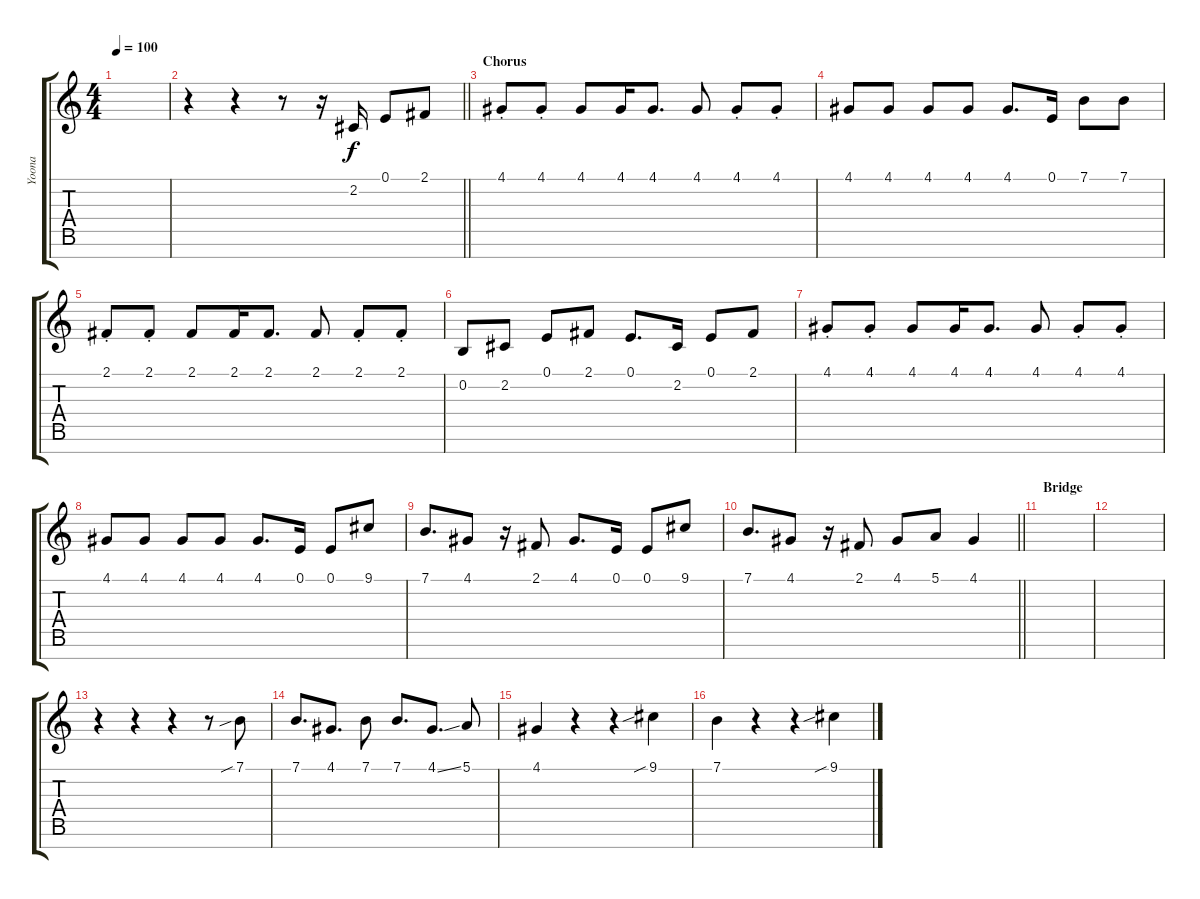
\track ("Yoona" "Yoona") {instrument altosax}
\staff {score tabs}
\tuning (E4 B3 G3 D3 A2 E2 B1) {hide}
\ts (4 4)
\tempo 100
\clef g2
\ks c
|
\barLineRight lightlight
r.4 r.4 r.8 r.16 2.2.16 0.1.8 2.1.8 |
\section ("" "Chorus")
4.1{st}.8 4.1{st}.8 4.1.8 4.1.16 4.1.8{d} 4.1.8 4.1{st}.8 4.1{st}.8 |
4.1.8 4.1.8 4.1.8 4.1.8 4.1.8{d} 0.1.16 7.1.8 7.1.8 |
2.1{st}.8 2.1{st}.8 2.1.8 2.1.16 2.1.8{d} 2.1.8 2.1{st}.8 2.1{st}.8 |
0.2.8 2.2.8 0.1.8 2.1.8 0.1.8{d} 2.2.16 0.1.8 2.1.8 |
4.1{st}.8 4.1{st}.8 4.1.8 4.1.16 4.1.8{d} 4.1.8 4.1{st}.8 4.1{st}.8 |
4.1.8 4.1.8 4.1.8 4.1.8 4.1.8{d} 0.1.16 0.1.8 9.1.8 |
7.1.8{d} 4.1.8 r.16 2.1.8 4.1.8{d} 0.1.16 0.1.8 9.1.8 |
\barLineRight lightlight
7.1.8{d} 4.1.8 r.16 2.1.8 4.1.8 5.1.8 4.1.4 |
\section ("" "Bridge")
|
|
r.4 r.4 r.4 r.8 7.1{sib}.8 |
7.1.8{d} 4.1.8{d} 7.1.8 7.1.8{d} 4.1{ss}.8{d} 5.1.8 |
4.1.4 r.4 r.4 9.1{sib}.4 |
7.1.4 r.4 r.4 9.1{sib}.4
